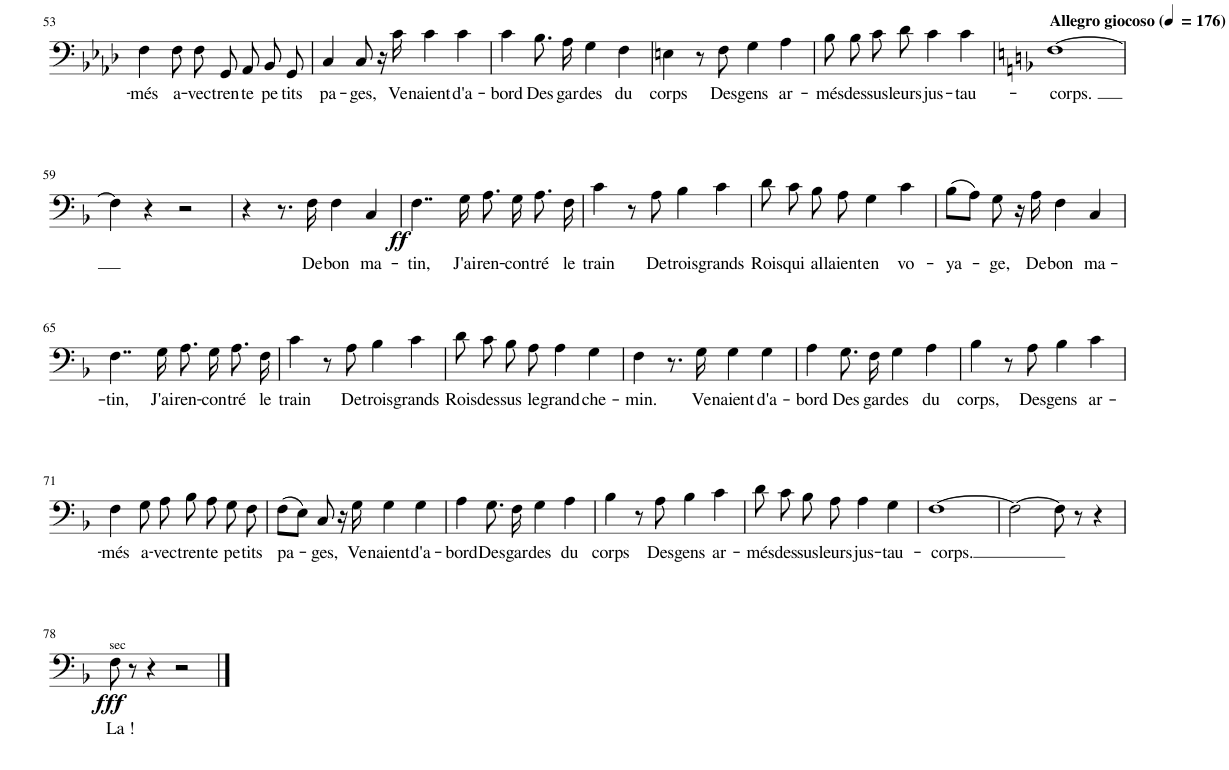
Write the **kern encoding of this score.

**kern	**text	**dynam
*part1	*part1	*part1
*staff1	*staff1	*staff1
*I"BASSES	*	*
!!LO:PB:g=z
*clefF4	*	*
*k[b-e-a-d-]	*	*
*M4/4	*	*
*met(c)	*	*
=53	=53	=53
!	!LO:LY:b	!
4F\	-més	.
!	!LO:LY:b	!
8F\	a-	.
!	!LO:LY:b	!
8F\	-vec	.
!	!LO:LY:b	!
8GG/	tren-	.
!	!LO:LY:b	!
8AA-/	-te	.
!	!LO:LY:b	!
8BB-/	pe-	.
!	!LO:LY:b	!
8GG/	-tits	.
=54	=54	=54
!	!LO:LY:b	!
4C/	pa-	.
!	!LO:LY:b	!
8C/	-ges,	.
16r	.	.
!	!LO:LY:b	!
16c\	Ve-	.
!	!LO:LY:b	!
4c\	-naient	.
!	!LO:LY:b	!
4c\	d'a-	.
=55	=55	=55
!	!LO:LY:b	!
4c\	-bord	.
!	!LO:LY:b	!
8.B-\	Des	.
!	!LO:LY:b	!
16A-\	gar-	.
!	!LO:LY:b	!
4G\	-des	.
!	!LO:LY:b	!
4F\	du	.
=56	=56	=56
!	!LO:LY:b	!
4En\	corps	.
8r	.	.
!	!LO:LY:b	!
8F\	Des	.
!	!LO:LY:b	!
4G\	gens	.
!	!LO:LY:b	!
4A-\	ar-	.
=57	=57	=57
!	!LO:LY:b	!
8B-\	-més	.
!	!LO:LY:b	!
8B-\	des-	.
!	!LO:LY:b	!
8c\	-sus	.
!	!LO:LY:b	!
8d-\	leurs	.
!	!LO:LY:b	!
4c\	jus-	.
!	!LO:LY:b	!
4c\	-tau-	.
=58	=58	=58
*k[b-]	*	*
*MM176	*	*
!LO:TX:a:B:t=Allegro giocoso	!	!
!	!LO:LY:b	!
[1F	-corps.	.
!!LO:LB:g=z
=59	=59	=59
4F\]	.	.
4r	.	.
2r	.	.
=60	=60	=60
4r	.	.
8.r	.	.
!	!LO:LY:b	!LO:DY:b
16F\	De	ff
!	!LO:LY:b	!
4F\	bon	.
!	!LO:LY:b	!
4C/	ma-	.
=61	=61	=61
!	!LO:LY:b	!
4..F\	-tin,	.
!	!LO:LY:b	!
16G\	J'ai	.
!	!LO:LY:b	!
8.A\	ren-	.
!	!LO:LY:b	!
16G\	-con-	.
!	!LO:LY:b	!
8.A\	-tré	.
!	!LO:LY:b	!
16F\	le	.
=62	=62	=62
!	!LO:LY:b	!
4c\	train	.
8r	.	.
!	!LO:LY:b	!
8A\	De	.
!	!LO:LY:b	!
4B-\	trois	.
!	!LO:LY:b	!
4c\	grands	.
=63	=63	=63
!	!LO:LY:b	!
8d\	Rois	.
!	!LO:LY:b	!
8c\	qui	.
!	!LO:LY:b	!
8B-\	al-	.
!	!LO:LY:b	!
8A\	-laient	.
!	!LO:LY:b	!
4G\	en	.
!	!LO:LY:b	!
4c\	vo-	.
=64	=64	=64
!	!LO:LY:b	!
(8B-\L	-ya-	.
8A\J)	.	.
!	!LO:LY:b	!
8G\	-ge,	.
16r	.	.
!	!LO:LY:b	!
16A\	De	.
!	!LO:LY:b	!
4F\	bon	.
!	!LO:LY:b	!
4C/	ma-	.
!!LO:LB:g=z
=65	=65	=65
!	!LO:LY:b	!
4..F\	-tin,	.
!	!LO:LY:b	!
16G\	J'ai	.
!	!LO:LY:b	!
8.A\	ren-	.
!	!LO:LY:b	!
16G\	-con-	.
!	!LO:LY:b	!
8.A\	-tré	.
!	!LO:LY:b	!
16F\	le	.
=66	=66	=66
!	!LO:LY:b	!
4c\	train	.
8r	.	.
!	!LO:LY:b	!
8A\	De	.
!	!LO:LY:b	!
4B-\	trois	.
!	!LO:LY:b	!
4c\	grands	.
=67	=67	=67
!	!LO:LY:b	!
8d\	Rois	.
!	!LO:LY:b	!
8c\	des-	.
!	!LO:LY:b	!
8B-\	-sus	.
!	!LO:LY:b	!
8A\	le	.
!	!LO:LY:b	!
4A\	grand	.
!	!LO:LY:b	!
4G\	che-	.
=68	=68	=68
!	!LO:LY:b	!
4F\	-min.	.
8.r	.	.
!	!LO:LY:b	!
16G\	Ve-	.
!	!LO:LY:b	!
4G\	-naient	.
!	!LO:LY:b	!
4G\	d'a-	.
=69	=69	=69
!	!LO:LY:b	!
4A\	-bord	.
!	!LO:LY:b	!
8.G\	Des	.
!	!LO:LY:b	!
16F\	gar-	.
!	!LO:LY:b	!
4G\	-des	.
!	!LO:LY:b	!
4A\	du	.
=70	=70	=70
!	!LO:LY:b	!
4B-\	corps,	.
8r	.	.
!	!LO:LY:b	!
8A\	Des	.
!	!LO:LY:b	!
4B-\	gens	.
!	!LO:LY:b	!
4c\	ar-	.
!!LO:LB:g=z
=71	=71	=71
!	!LO:LY:b	!
4F\	-més	.
!	!LO:LY:b	!
8G\	a-	.
!	!LO:LY:b	!
8A\	-vec	.
!	!LO:LY:b	!
8B-\	tren-	.
!	!LO:LY:b	!
8A\	-te	.
!	!LO:LY:b	!
8G\	pe-	.
!	!LO:LY:b	!
8F\	-tits	.
=72	=72	=72
!	!LO:LY:b	!
(8F\L	pa-	.
8E\J)	.	.
!	!LO:LY:b	!
8C/	-ges,	.
16r	.	.
!	!LO:LY:b	!
16G\	Ve-	.
!	!LO:LY:b	!
4G\	-naient	.
!	!LO:LY:b	!
4G\	d'a-	.
=73	=73	=73
!	!LO:LY:b	!
4A\	-bord	.
!	!LO:LY:b	!
8.G\	Des	.
!	!LO:LY:b	!
16F\	gar-	.
!	!LO:LY:b	!
4G\	-des	.
!	!LO:LY:b	!
4A\	du	.
=74	=74	=74
!	!LO:LY:b	!
4B-\	corps	.
8r	.	.
!	!LO:LY:b	!
8A\	Des	.
!	!LO:LY:b	!
4B-\	gens	.
!	!LO:LY:b	!
4c\	ar-	.
=75	=75	=75
!	!LO:LY:b	!
8d\	-més	.
!	!LO:LY:b	!
8c\	des-	.
!	!LO:LY:b	!
8B-\	-sus	.
!	!LO:LY:b	!
8A\	leurs	.
!	!LO:LY:b	!
4A\	jus-	.
!	!LO:LY:b	!
4G\	-tau-	.
=76	=76	=76
!	!LO:LY:b	!
[1F	-corps.	.
=77	=77	=77
2F\_	.	.
8F\]	.	.
8r	.	.
4r	.	.
!!LO:LB:g=z
=78	=78	=78
!LO:TX:a:t=sec	!	!
!	!LO:LY:b	!LO:DY:b
8F\	La !	fff
8r	.	.
4r	.	.
2r	.	.
==	==	==
*-	*-	*-
